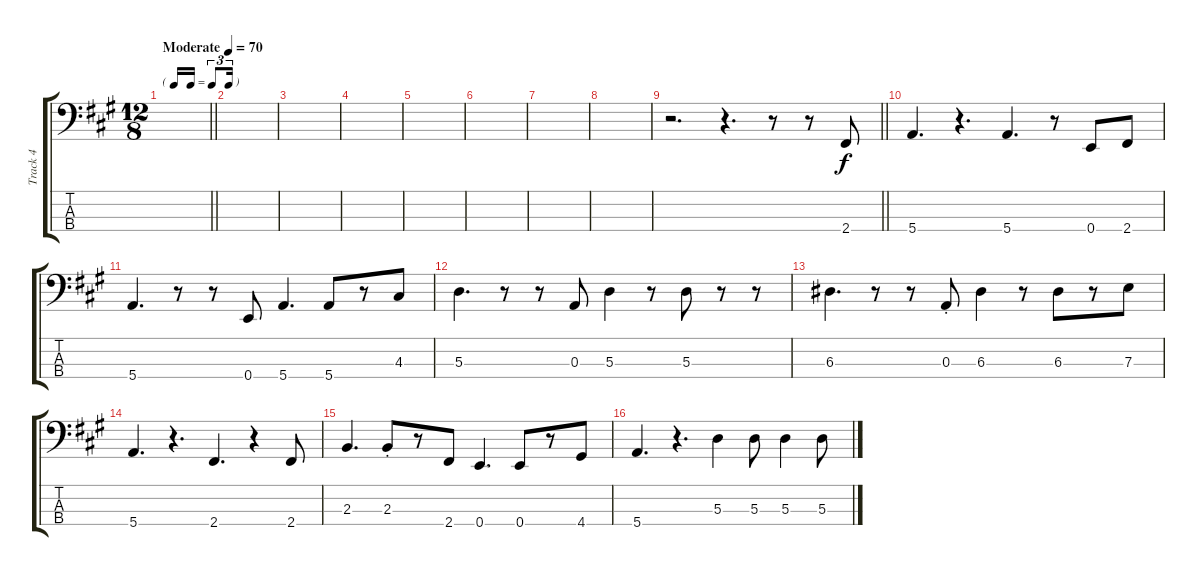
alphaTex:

\track ("Track 4" "Track 4") {instrument electricbassfinger}
\staff {score tabs}
\tuning (G2 D2 A1 E1) {hide}
\ts (12 8)
\tf triplet16th
\tempo (70 "Moderate")
\tempo 60
\tempo (70 "Moderate")
\clef f4
\barLineRight lightlight
\ks a
|
|
|
|
|
|
|
|
\barLineRight lightlight
r.2{d} r.4{d} r.8 r.8 2.4.8 |
5.4.4{d} r.4{d} 5.4.4{d} r.8 0.4.8 2.4.8 |
5.4.4{d} r.8 r.8 0.4.8 5.4.4{d} 5.4.8 r.8 4.3.8 |
5.3.4{d} r.8 r.8 0.3.8 5.3.4 r.8 5.3.8 r.8 r.8 |
6.3.4{d} r.8 r.8 0.3{st}.8 6.3.4 r.8 6.3.8 r.8 7.3.8 |
5.4.4{d} r.4{d} 2.4.4{d} r.4 2.4.8 |
2.3.4{d} 2.3{st}.8 r.8 2.4.8 0.4.4{d} 0.4.8 r.8 4.4.8 |
5.4.4{d} r.4{d} 5.3.4 5.3.8 5.3.4 5.3.8
